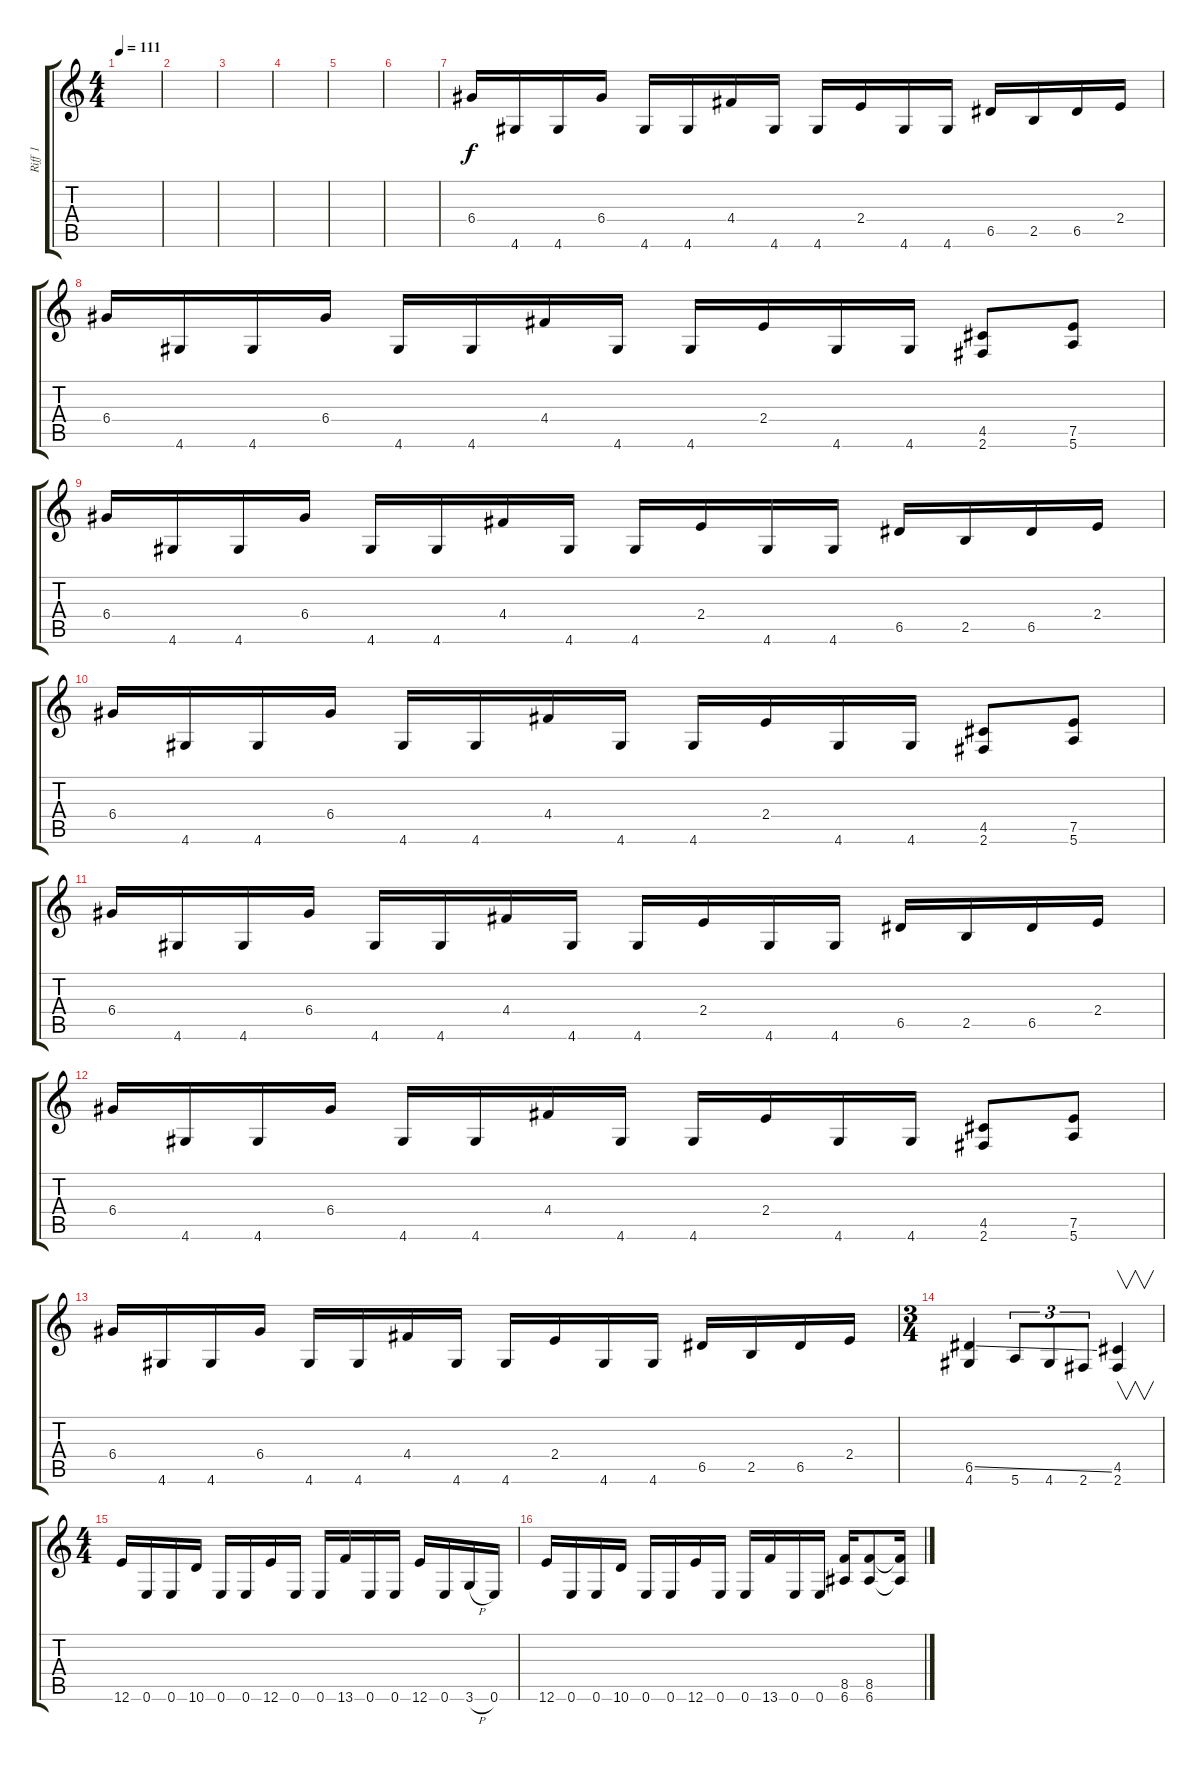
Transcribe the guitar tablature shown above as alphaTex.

\track ("Riff 1" "Riff 1") {instrument overdrivenguitar}
\staff {score tabs}
\tuning (E4 B3 G3 D3 A2 E2) {hide}
\ts (4 4)
\tempo 111
\clef g2
\ks c
|
|
|
|
|
|
6.4.16 4.6.16 4.6.16 6.4.16 4.6.16 4.6.16 4.4.16 4.6.16 4.6.16 2.4.16 4.6.16 4.6.16 6.5.16 2.5.16 6.5.16 2.4.16 |
6.4.16 4.6.16 4.6.16 6.4.16 4.6.16 4.6.16 4.4.16 4.6.16 4.6.16 2.4.16 4.6.16 4.6.16 (4.5 2.6).8 (7.5 5.6).8 |
6.4.16 4.6.16 4.6.16 6.4.16 4.6.16 4.6.16 4.4.16 4.6.16 4.6.16 2.4.16 4.6.16 4.6.16 6.5.16 2.5.16 6.5.16 2.4.16 |
6.4.16 4.6.16 4.6.16 6.4.16 4.6.16 4.6.16 4.4.16 4.6.16 4.6.16 2.4.16 4.6.16 4.6.16 (4.5 2.6).8 (7.5 5.6).8 |
6.4.16 4.6.16 4.6.16 6.4.16 4.6.16 4.6.16 4.4.16 4.6.16 4.6.16 2.4.16 4.6.16 4.6.16 6.5.16 2.5.16 6.5.16 2.4.16 |
6.4.16 4.6.16 4.6.16 6.4.16 4.6.16 4.6.16 4.4.16 4.6.16 4.6.16 2.4.16 4.6.16 4.6.16 (4.5 2.6).8 (7.5 5.6).8 |
6.4.16 4.6.16 4.6.16 6.4.16 4.6.16 4.6.16 4.4.16 4.6.16 4.6.16 2.4.16 4.6.16 4.6.16 6.5.16 2.5.16 6.5.16 2.4.16 |
\ts (3 4)
(6.5{ss} 4.6).4 5.6.8{tu (3 2)} 4.6.8{tu (3 2)} 2.6.8{tu (3 2)} (4.5 2.6).4{v} |
\ts (4 4)
12.6.16 0.6.16 0.6.16 10.6.16 0.6.16 0.6.16 12.6.16 0.6.16 0.6.16 13.6.16 0.6.16 0.6.16 12.6.16 0.6.16 3.6{h}.16 0.6.16 |
12.6.16 0.6.16 0.6.16 10.6.16 0.6.16 0.6.16 12.6.16 0.6.16 0.6.16 13.6.16 0.6.16 0.6.16 (8.5 6.6).16 (8.5 6.6).8 (8.5{t} 6.6{t}).16
